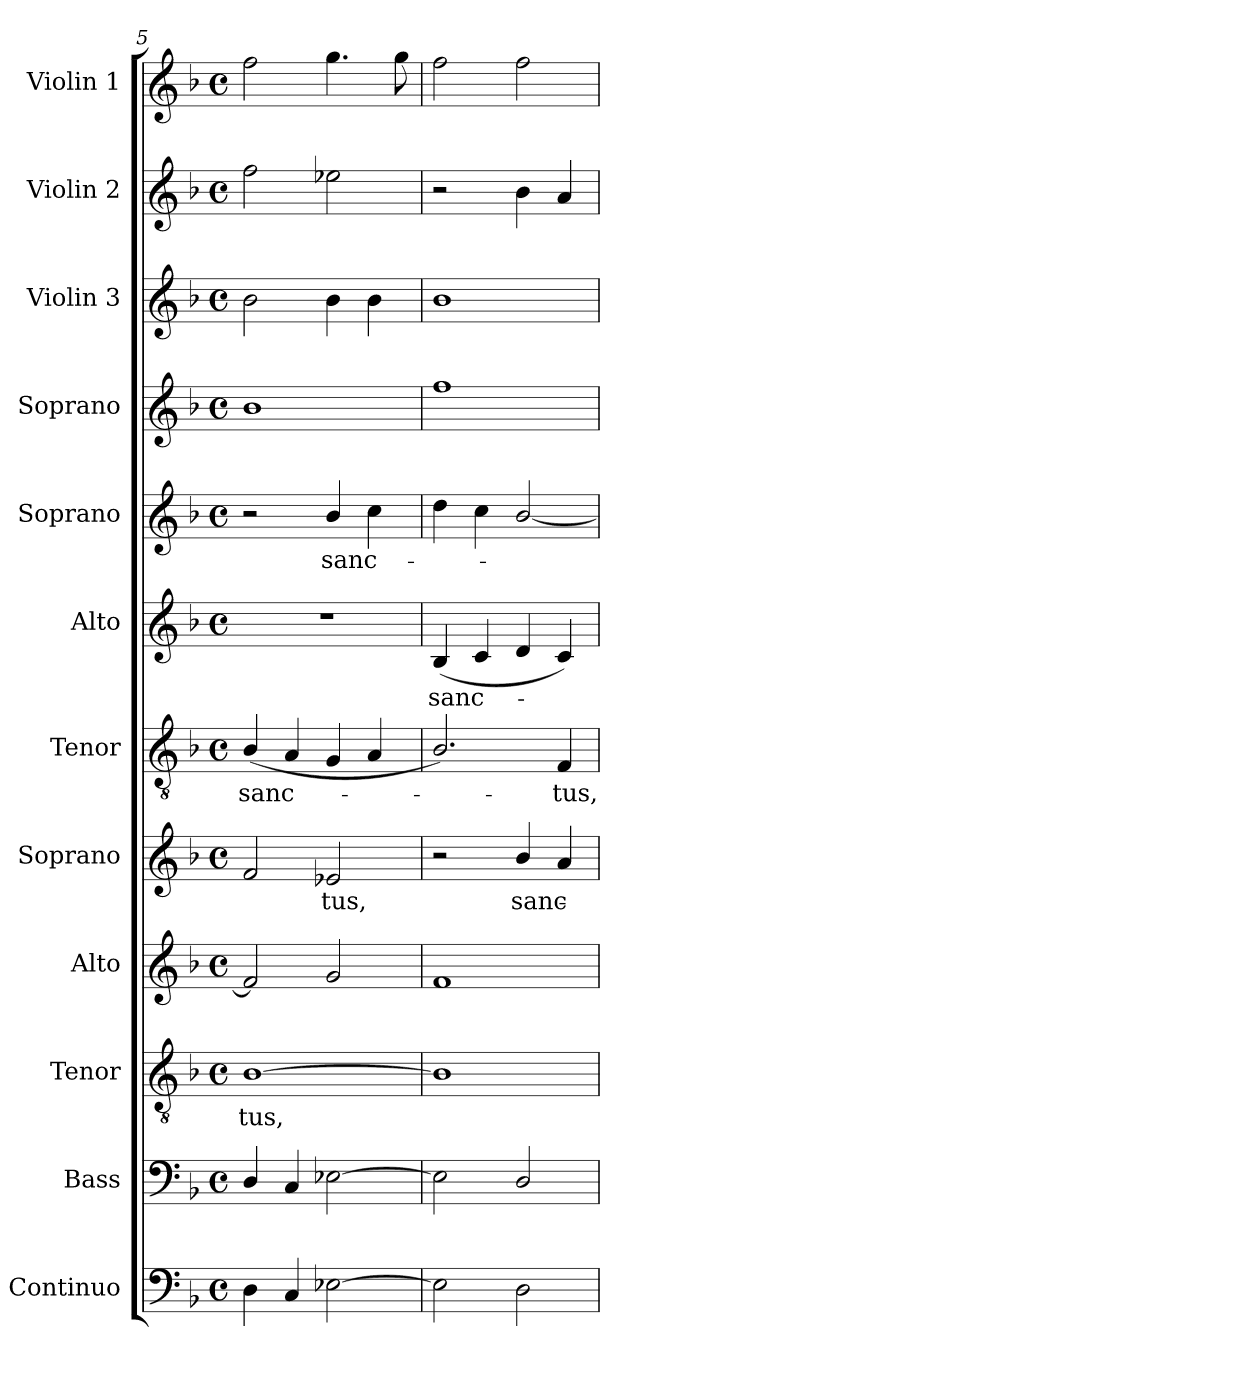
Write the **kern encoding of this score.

**kern	**kern	**kern	**text	**kern	**kern	**text	**kern	**text	**kern	**text	**kern	**text	**kern	**kern	**kern	**kern
*part12	*part11	*part10	*part10	*part9	*part8	*part8	*part7	*part7	*part6	*part6	*part5	*part5	*part4	*part3	*part2	*part1
*staff12	*staff11	*staff10	*staff10	*staff9	*staff8	*staff8	*staff7	*staff7	*staff6	*staff6	*staff5	*staff5	*staff4	*staff3	*staff2	*staff1
*I"Continuo	*I"Bass	*I"Tenor	*	*I"Alto	*I"Soprano	*	*I"Tenor	*	*I"Alto	*	*I"Soprano	*	*I"Soprano	*I"Violin 3	*I"Violin 2	*I"Violin 1
*I'Cont.	*I'B.	*I'T.	*	*I'A.	*I'S.	*	*I'T.	*	*I'A.	*	*I'S.	*	*I'S.	*I'Vln. 3	*I'Vln. 2	*I'Vln. 1
*clefF4	*clefF4	*clefGv2	*	*clefG2	*clefG2	*	*clefGv2	*	*clefG2	*	*clefG2	*	*clefG2	*clefG2	*clefG2	*clefG2
*	*	*ITrd7c12	*	*	*	*	*ITrd7c12	*	*	*	*	*	*	*	*	*
*k[b-]	*k[b-]	*k[b-]	*	*k[b-]	*k[b-]	*	*k[b-]	*	*k[b-]	*	*k[b-]	*	*k[b-]	*k[b-]	*k[b-]	*k[b-]
*F:	*F:	*F:	*	*F:	*F:	*	*F:	*	*F:	*	*F:	*	*F:	*F:	*F:	*F:
*M4/4	*M4/4	*M4/4	*	*M4/4	*M4/4	*	*M4/4	*	*M4/4	*	*M4/4	*	*M4/4	*M4/4	*M4/4	*M4/4
*met(c)	*met(c)	*met(c)	*	*met(c)	*met(c)	*	*met(c)	*	*met(c)	*	*met(c)	*	*met(c)	*met(c)	*met(c)	*met(c)
=5	=5	=5	=5	=5	=5	=5	=5	=5	=5	=5	=5	=5	=5	=5	=5	=5
!	!	!	!LO:LY:b:color=#000000	!	!	!	!	!	!	!	!	!	!	!	!	!
!	!	!	!	!	!	!	!	!LO:LY:b:color=#000000	!	!	!	!	!	!	!	!
4Di\	4Di/	[<1BB-i	-tus,	2fi/]	2fi/	.	(4BB-i/	sanc-	1r	.	2r	.	1b-i	2b-i\	2ffi\	2ffi\
4Ci/	4Ci/	.	.	.	.	.	4AAi/	.	.	.	.	.	.	.	.	.
!	!	!	!	!	!	!LO:LY:b:color=#000000	!	!	!	!	!	!	!	!	!	!
!	!	!	!	!	!	!	!	!	!	!	!	!LO:LY:b:color=#000000	!	!	!	!
[>2E-Xi\	[>2E-Xi\	.	.	2gi/	2e-Xi/	-tus,	4GGi/	.	.	.	4b-i/	sanc-	.	4b-i\	2ee-Xi\	4.ggi\
.	.	.	.	.	.	.	4AAi/	.	.	.	4cci\	.	.	4b-i\	.	.
.	.	.	.	.	.	.	.	.	.	.	.	.	.	.	.	8ggi\
=6	=6	=6	=6	=6	=6	=6	=6	=6	=6	=6	=6	=6	=6	=6	=6	=6
!	!	!	!	!	!	!	!	!	!	!LO:LY:b:color=#000000	!	!	!	!	!	!
2E-i\]	2E-i\]	1BB-i]	.	1fi	2r	.	2.BB-i/)	.	(4B-i/	sanc-	4ddi\	.	1ffi	1b-i	2r	2ffi\
.	.	.	.	.	.	.	.	.	4ci/	.	4cci\	.	.	.	.	.
!	!	!	!	!	!	!LO:LY:b:color=#000000	!	!	!	!	!	!	!	!	!	!
2Di\	2Di/	.	.	.	4b-i/	sanc-	.	.	4di/	.	[<2b-i/	.	.	.	4b-i\	2ffi\
!	!	!	!	!	!	!	!	!LO:LY:b:color=#000000	!	!	!	!	!	!	!	!
.	.	.	.	.	4ai/	.	4FFi/	-tus,	4ci/)	.	.	.	.	.	4ai/	.
=	=	=	=	=	=	=	=	=	=	=	=	=	=	=	=	=
*-	*-	*-	*-	*-	*-	*-	*-	*-	*-	*-	*-	*-	*-	*-	*-	*-
